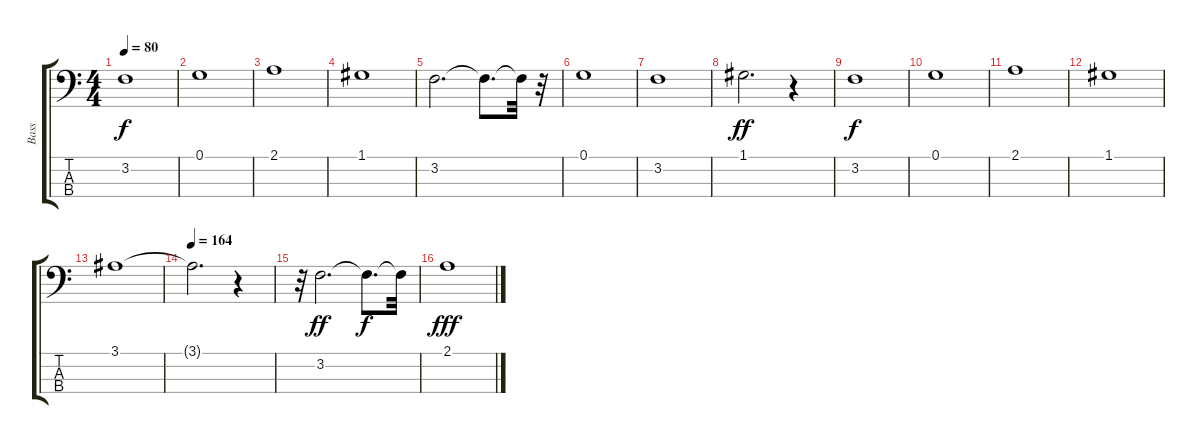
\track ("Bass" "Bass") {instrument electricbassfinger}
\staff {score tabs}
\tuning (G2 D2 A1 E1) {hide}
\ts (4 4)
\tempo 80
\clef f4
\ks c
3.2.1{dy f} |
0.1.1 |
2.1.1 |
1.1.1 |
3.2.2{d} 3.2{t}.8{d} 3.2{t}.32 r.32 |
0.1.1 |
3.2.1 |
1.1.2{d dy ff} r.4 |
3.2.1{dy f} |
0.1.1 |
2.1.1 |
1.1.1 |
3.1.1 |
\tempo 164
3.1{t}.2{d} r.4 |
r.32 3.2.2{d dy ff} 3.2{t}.8{d dy f} 3.2{t}.32 |
2.1.1{dy fff}
